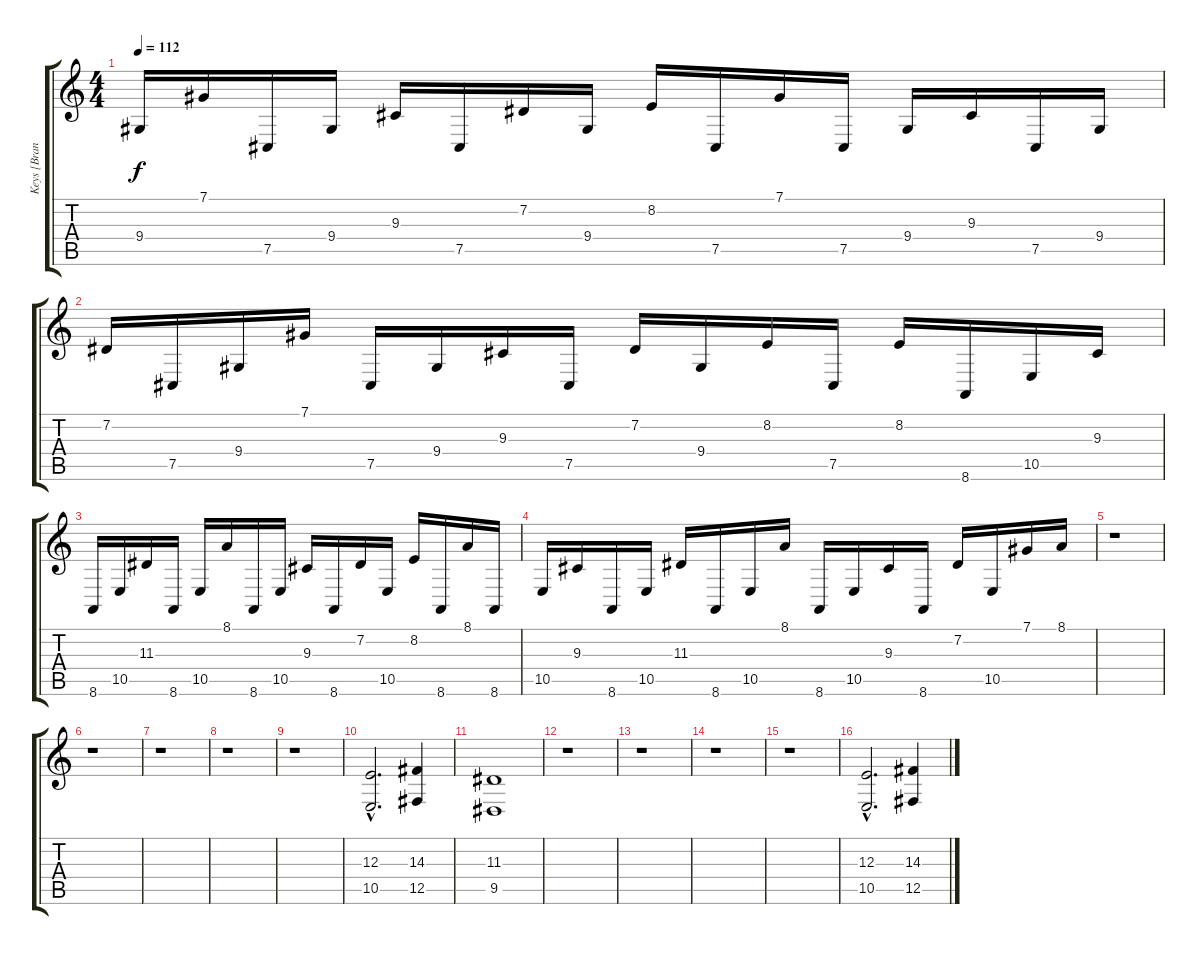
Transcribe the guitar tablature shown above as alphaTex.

\track ("Keys [Brandstrom]" "Keys [Bran") {instrument pad3polysynth}
\staff {score tabs}
\tuning (Db4 Ab3 E3 B2 Gb2 Db2) {hide}
\ts (4 4)
\tempo 112
\clef g2
\ks c
9.4.16{dy f} 7.1.16 7.5.16 9.4.16 9.3.16 7.5.16 7.2.16 9.4.16 8.2.16 7.5.16 7.1.16 7.5.16 9.4.16 9.3.16 7.5.16 9.4.16 |
7.2.16 7.5.16 9.4.16 7.1.16 7.5.16 9.4.16 9.3.16 7.5.16 7.2.16 9.4.16 8.2.16 7.5.16 8.2.16 8.6.16 10.5.16 9.3.16 |
8.6.16 10.5.16 11.3.16 8.6.16 10.5.16 8.1.16 8.6.16 10.5.16 9.3.16 8.6.16 7.2.16 10.5.16 8.2.16 8.6.16 8.1.16 8.6.16 |
10.5.16 9.3.16 8.6.16 10.5.16 11.3.16 8.6.16 10.5.16 8.1.16 8.6.16 10.5.16 9.3.16 8.6.16 7.2.16 10.5.16 7.1.16 8.1.16 |
r.1 |
r.1 |
r.1 |
r.1 |
r.1 |
(12.3{hac} 10.5{hac}).2{d instrument pad3polysynth} (14.3 12.5).4 |
(11.3 9.5).1 |
r.1 |
r.1 |
r.1 |
r.1 |
(12.3{hac} 10.5{hac}).2{d} (14.3 12.5).4
